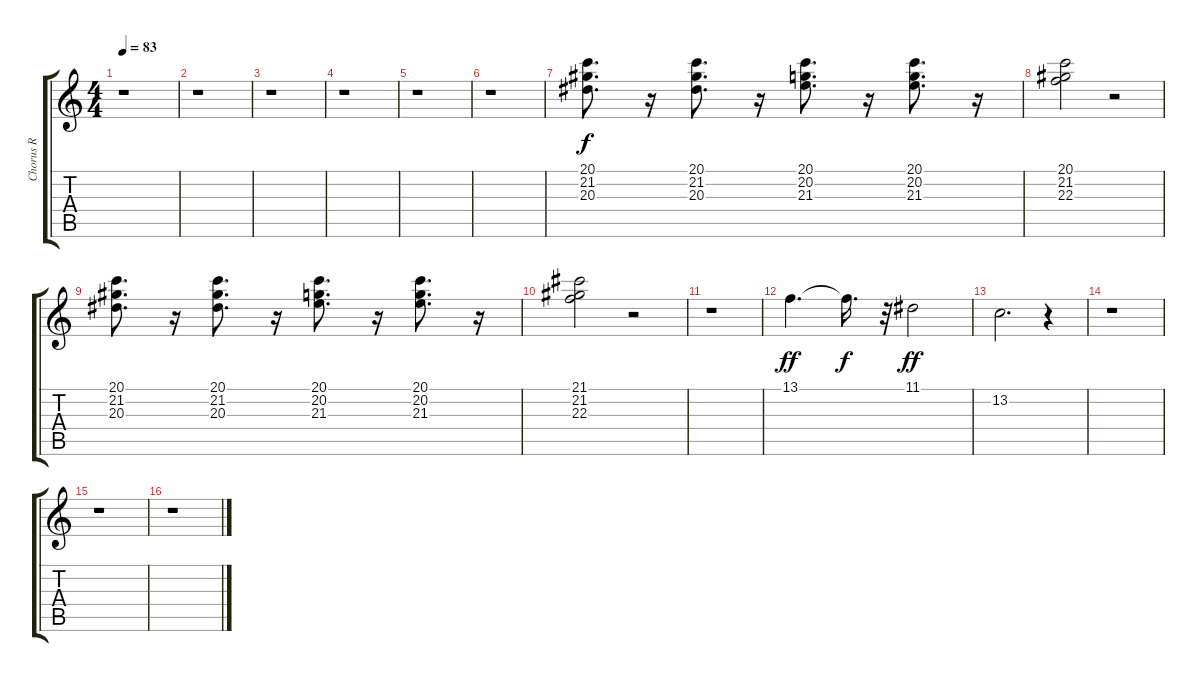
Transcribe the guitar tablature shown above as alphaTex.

\track ("Chorus R" "Chorus R") {instrument synthvoice}
\staff {score tabs}
\tuning (E4 B3 G3 D3 A2 E2) {hide}
\ts (4 4)
\tempo 83
\clef g2
\ks c
r.1{dy f} |
r.1 |
r.1 |
r.1 |
r.1 |
r.1 |
(20.1 21.2 20.3).8{d balance 12} r.16 (20.1 21.2 20.3).8{d} r.16 (20.1 20.2 21.3).8{d} r.16 (20.1 20.2 21.3).8{d} r.16 |
(20.1 21.2 22.3).2 r.2 |
(20.1 21.2 20.3).8{d} r.16 (20.1 21.2 20.3).8{d} r.16 (20.1 20.2 21.3).8{d} r.16 (20.1 20.2 21.3).8{d} r.16 |
(21.1 21.2 22.3).2 r.2 |
r.1 |
13.1.4{d dy ff balance 9} 13.1{t}.16{d dy f} r.32 11.1.2{dy ff} |
13.2.2{d} r.4 |
r.1 |
r.1 |
r.1
